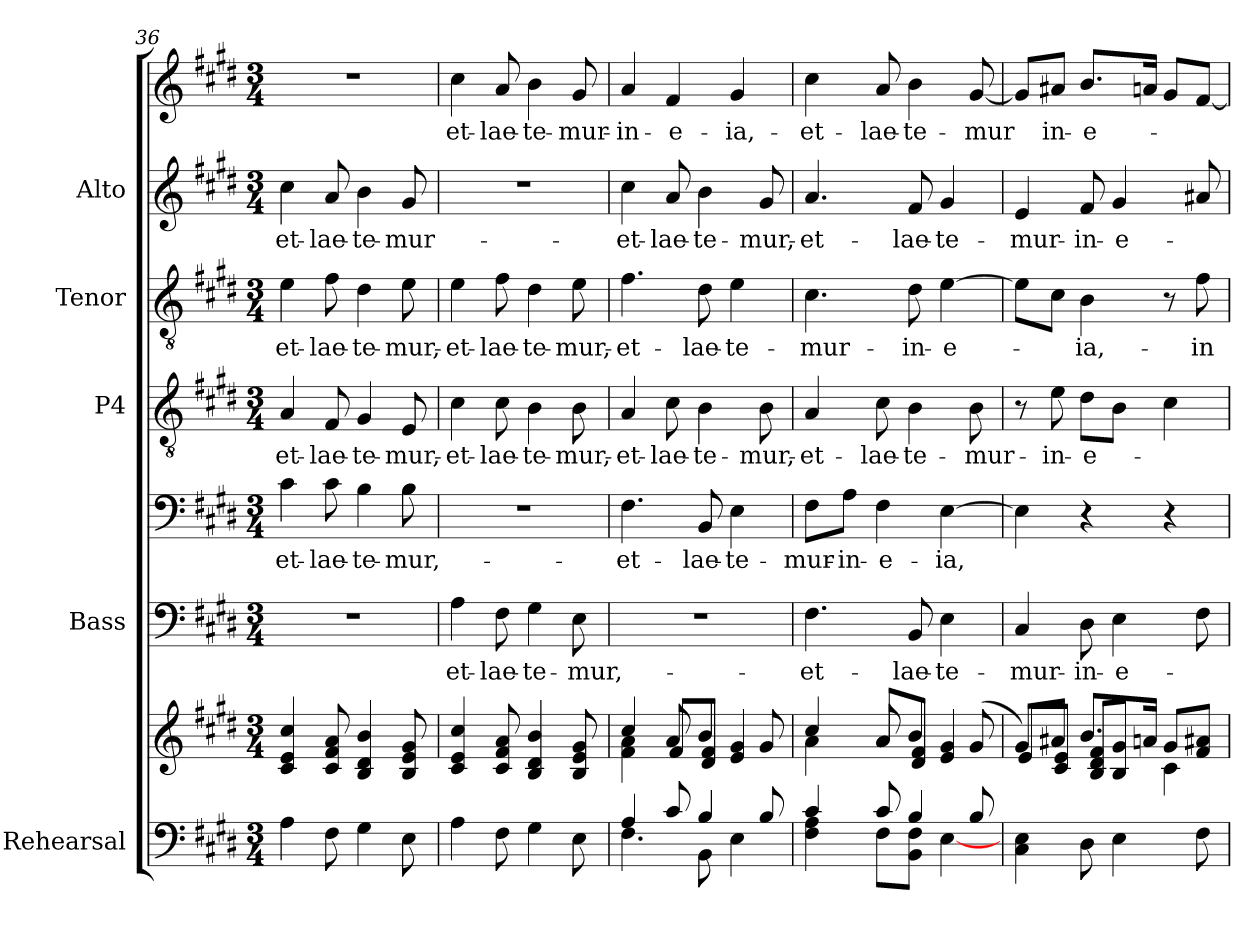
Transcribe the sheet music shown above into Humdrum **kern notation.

**kern	**kern	**kern	**text	**kern	**text	**kern	**text	**kern	**text	**kern	**text	**kern	**text
*part5	*part5	*part4	*part4	*part4	*part4	*part3	*part3	*part2	*part2	*part1	*part1	*part1	*part1
*staff8	*staff7	*staff6	*staff6	*staff5	*staff5	*staff4	*staff4	*staff3	*staff3	*staff2	*staff2	*staff1	*staff1
*I"Rehearsal	*	*I"Bass	*	*	*	*I"P4	*	*I"Tenor	*	*I"Alto	*	*	*
*	*	*I'B.	*	*	*	*	*	*I'T.	*	*I'A.	*	*	*
*clefF4	*clefG2	*clefF4	*	*clefF4	*	*clefGv2	*	*clefGv2	*	*clefG2	*	*clefG2	*
*	*	*	*	*	*	*ITrd7c12	*	*ITrd7c12	*	*	*	*	*
*k[f#c#g#d#]	*k[f#c#g#d#]	*k[f#c#g#d#]	*	*k[f#c#g#d#]	*	*k[f#c#g#d#]	*	*k[f#c#g#d#]	*	*k[f#c#g#d#]	*	*k[f#c#g#d#]	*
*E:	*E:	*E:	*	*E:	*	*E:	*	*E:	*	*E:	*	*E:	*
*M3/4	*M3/4	*M3/4	*	*M3/4	*	*M3/4	*	*M3/4	*	*M3/4	*	*M3/4	*
=36	=36	=36	=36	=36	=36	=36	=36	=36	=36	=36	=36	=36	=36
!	!	!LO:N:vis=1	!	!	!LO:LY:b	!	!LO:LY:b	!	!LO:LY:b	!	!LO:LY:b	!LO:N:vis=1	!
4A\	4c#/ 4e/ 4cc#/	2.r	.	4c#\	-et-	4AA/	-et-	4E\	-et-	4cc#\	-et-	2.r	.
!	!	!	!	!	!LO:LY:b	!	!LO:LY:b	!	!LO:LY:b	!	!LO:LY:b	!	!
8F#\	8c#/ 8f#/ 8a/	.	.	8c#\	-lae-	8FF#/	-lae-	8F#\	-lae-	8a/	-lae-	.	.
!	!	!	!	!	!LO:LY:b	!	!LO:LY:b	!	!LO:LY:b	!	!LO:LY:b	!	!
4G#\	4B/ 4d#/ 4b/	.	.	4B\	-te-	4GG#/	-te-	4D#\	-te-	4b\	-te-	.	.
!	!	!	!	!	!LO:LY:b	!	!LO:LY:b	!	!LO:LY:b	!	!LO:LY:b	!	!
8E\	8B/ 8e/ 8g#/	.	.	8B\	-mur,-	8EE/	-mur,-	8E\	-mur,-	8g#/	-mur-	.	.
=37	=37	=37	=37	=37	=37	=37	=37	=37	=37	=37	=37	=37	=37
!	!	!	!LO:LY:b	!LO:N:vis=1	!	!	!LO:LY:b	!	!LO:LY:b	!LO:N:vis=1	!	!	!LO:LY:b
4A\	4c#/ 4e/ 4cc#/	4A\	-et-	2.r	.	4C#\	-et-	4E\	-et-	2.r	.	4cc#\	-et-
!	!	!	!LO:LY:b	!	!	!	!LO:LY:b	!	!LO:LY:b	!	!	!	!LO:LY:b
8F#\	8c#/ 8f#/ 8a/	8F#\	-lae-	.	.	8C#\	-lae-	8F#\	-lae-	.	.	8a/	-lae-
!	!	!	!LO:LY:b	!	!	!	!LO:LY:b	!	!LO:LY:b	!	!	!	!LO:LY:b
4G#\	4B/ 4d#/ 4b/	4G#\	-te-	.	.	4BB\	-te-	4D#\	-te-	.	.	4b\	-te-
!	!	!	!LO:LY:b	!	!	!	!LO:LY:b	!	!LO:LY:b	!	!	!	!LO:LY:b
8E\	8B/ 8e/ 8g#/	8E\	-mur,-	.	.	8BB\	-mur,-	8E\	-mur,-	.	.	8g#/	-mur-
!!LO:LB:g=z
=38	=38	=38	=38	=38	=38	=38	=38	=38	=38	=38	=38	=38	=38
*^	*^	*	*	*	*	*	*	*	*	*	*	*	*
!	!	!	!	!LO:N:vis=1	!	!	!LO:LY:b	!	!LO:LY:b	!	!LO:LY:b	!	!LO:LY:b	!	!LO:LY:b
4A/	4.F#\	4cc#/	4f#\ 4a\	2.r	.	4.F#\	-et-	4AA/	-et-	4.F#\	-et-	4cc#\	-et-	4a/	-in-
!	!	!	!	!	!	!	!	!	!LO:LY:b	!	!	!	!LO:LY:b	!	!LO:LY:b
8c#/	.	8a/	8f#/L	.	.	.	.	8C#\	-lae-	.	.	8a/	-lae-	4f#/	-e-
!	!	!	!	!	!	!	!LO:LY:b	!	!LO:LY:b	!	!LO:LY:b	!	!LO:LY:b	!	!
4B/	8BB\	4b/	8d#/ 8f#/J	.	.	8BB/	-lae-	4BB\	-te-	8D#\	-lae-	4b\	-te-	.	.
!	!	!	!	!	!	!	!LO:LY:b	!	!	!	!LO:LY:b	!	!	!	!LO:LY:b
.	4E\	.	4e/ 4g#/	.	.	4E\	-te-	.	.	4E\	-te-	.	.	4g#/	-ia,-
!	!	!	!	!	!	!	!	!	!LO:LY:b	!	!	!	!LO:LY:b	!	!
8B/	.	8g#/	.	.	.	.	.	8BB\	-mur,-	.	.	8g#/	-mur,-	.	.
=39	=39	=39	=39	=39	=39	=39	=39	=39	=39	=39	=39	=39	=39	=39	=39
!	!	!	!	!	!LO:LY:b	!	!LO:LY:b	!	!LO:LY:b	!	!LO:LY:b	!	!LO:LY:b	!	!LO:LY:b
4c#/	4F#\ 4A\	4cc#/	4a\	4.F#\	et-	8F#\L	-mur-	4AA/	-et-	4.C#\	-mur-	4.a/	et-	4cc#\	-et-
!	!	!	!	!	!	!	!LO:LY:b	!	!	!	!	!	!	!	!
.	.	.	.	.	.	8A\J	-in-	.	.	.	.	.	.	.	.
!	!	!	!	!	!	!	!LO:LY:b	!	!LO:LY:b	!	!	!	!	!	!LO:LY:b
8c#/	8F#\L	8a/	8a/L	.	.	4F#\	-e-	8C#\	-lae-	.	.	.	.	8a/	-lae-
!	!	!	!	!	!LO:LY:b	!	!	!	!LO:LY:b	!	!LO:LY:b	!	!LO:LY:b	!	!LO:LY:b
4B/	8BB\ 8F#\J	4b/	8d#/ 8f#/J	8BB/	-lae-	.	.	4BB\	-te-	8D#\	-in-	8f#/	-lae-	4b\	-te-
!	!	!	!	!	!LO:LY:b	!	!LO:LY:b	!	!	!	!LO:LY:b	!	!LO:LY:b	!	!
.	[>4E\	.	4e/ 4g#/	4E\	-te-	[>4E\	-ia,	.	.	[>4E\	-e-	4g#/	-te-	.	.
!	!	!	!	!	!	!	!	!	!LO:LY:b	!	!	!	!	!	!LO:LY:b
8B/	.	(8g#/	.	.	.	.	.	8BB\	-mur-	.	.	.	.	[<8g#/	-mur
*v	*v	*	*	*	*	*	*	*	*	*	*	*	*	*	*
=40	=40	=40	=40	=40	=40	=40	=40	=40	=40	=40	=40	=40	=40	=40
!	!	!	!	!LO:LY:b	!	!	!	!	!	!	!	!LO:LY:b	!	!
4C#\ 4E\	8g#/L)	8e/L	4C#/	-mur-	4E\]	.	8r	.	8E\L]	.	4e/	-mur-	8g#/L]	.
!	!	!	!	!	!	!	!	!LO:LY:b	!	!	!	!	!	!LO:LY:b
.	8a#X/J	8c#/ 8e/J	.	.	.	.	8E\	-in-	8C#\J	.	.	.	8a#X/J	-in-
!	!	!	!	!LO:LY:b	!	!	!	!LO:LY:b	!	!LO:LY:b	!	!LO:LY:b	!	!LO:LY:b
8D#\	8.b/L	8B/ 8d#/ 8f#/L	8D#\	-in-	4r	.	8D#\L	-e-	4BB\	-ia,-	8f#/	-in-	8.b/L	-e-
!	!	!	!	!LO:LY:b	!	!	!	!	!	!	!	!LO:LY:b	!	!
4E\	.	8B/ 8g#/J	4E\	-e-	.	.	8BB\J	.	.	.	4g#/	-e-	.	.
.	16an/Jk	.	.	.	.	.	.	.	.	.	.	.	16an/Jk	.
.	8g#/L	4c#\	.	.	4r	.	4C#\	.	8r	.	.	.	8g#/L	.
!	!	!	!	!	!	!	!	!	!	!LO:LY:b	!	!	!	!
8F#\	8f#/ 8a#X/J	.	8F#\	.	.	.	.	.	8F#\	-in-	8a#X/	.	[<8f#/J	.
*	*v	*v	*	*	*	*	*	*	*	*	*	*	*	*
=	=	=	=	=	=	=	=	=	=	=	=	=	=
*-	*-	*-	*-	*-	*-	*-	*-	*-	*-	*-	*-	*-	*-
